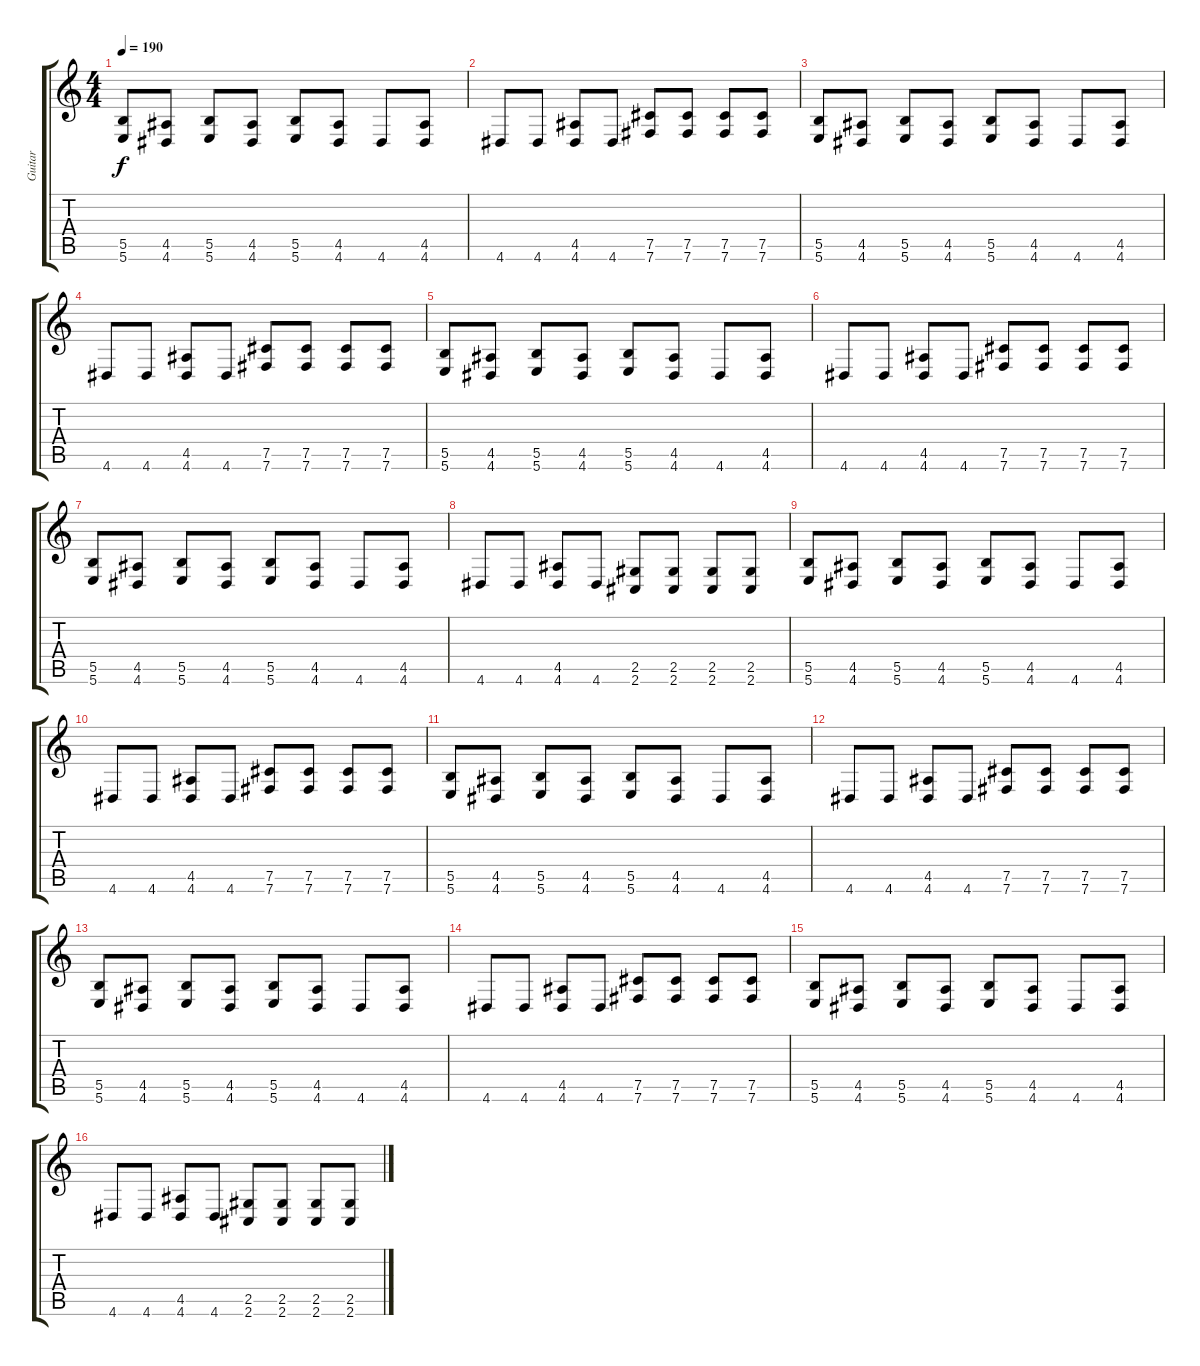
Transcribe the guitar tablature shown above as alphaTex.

\track ("Guitar" "Guitar") {instrument distortionguitar}
\staff {score tabs}
\tuning (Db4 Ab3 E3 B2 Gb2 B1) {hide}
\ts (4 4)
\tempo 190
\clef g2
\ks c
(5.5 5.6).8{dy f instrument distortionguitar} (4.5 4.6).8 (5.5 5.6).8 (4.5 4.6).8 (5.5 5.6).8 (4.5 4.6).8 4.6.8 (4.5 4.6).8 |
4.6.8 4.6.8 (4.5 4.6).8 4.6.8 (7.5 7.6).8 (7.5 7.6).8 (7.5 7.6).8 (7.5 7.6).8 |
(5.5 5.6).8 (4.5 4.6).8 (5.5 5.6).8 (4.5 4.6).8 (5.5 5.6).8 (4.5 4.6).8 4.6.8 (4.5 4.6).8 |
4.6.8 4.6.8 (4.5 4.6).8 4.6.8 (7.5 7.6).8 (7.5 7.6).8 (7.5 7.6).8 (7.5 7.6).8 |
(5.5 5.6).8 (4.5 4.6).8 (5.5 5.6).8 (4.5 4.6).8 (5.5 5.6).8 (4.5 4.6).8 4.6.8 (4.5 4.6).8 |
4.6.8 4.6.8 (4.5 4.6).8 4.6.8 (7.5 7.6).8 (7.5 7.6).8 (7.5 7.6).8 (7.5 7.6).8 |
(5.5 5.6).8 (4.5 4.6).8 (5.5 5.6).8 (4.5 4.6).8 (5.5 5.6).8 (4.5 4.6).8 4.6.8 (4.5 4.6).8 |
4.6.8 4.6.8 (4.5 4.6).8 4.6.8 (2.5 2.6).8 (2.5 2.6).8 (2.5 2.6).8 (2.5 2.6).8 |
(5.5 5.6).8 (4.5 4.6).8 (5.5 5.6).8 (4.5 4.6).8 (5.5 5.6).8 (4.5 4.6).8 4.6.8 (4.5 4.6).8 |
4.6.8 4.6.8 (4.5 4.6).8 4.6.8 (7.5 7.6).8 (7.5 7.6).8 (7.5 7.6).8 (7.5 7.6).8 |
(5.5 5.6).8 (4.5 4.6).8 (5.5 5.6).8 (4.5 4.6).8 (5.5 5.6).8 (4.5 4.6).8 4.6.8 (4.5 4.6).8 |
4.6.8 4.6.8 (4.5 4.6).8 4.6.8 (7.5 7.6).8 (7.5 7.6).8 (7.5 7.6).8 (7.5 7.6).8 |
(5.5 5.6).8 (4.5 4.6).8 (5.5 5.6).8 (4.5 4.6).8 (5.5 5.6).8 (4.5 4.6).8 4.6.8 (4.5 4.6).8 |
4.6.8 4.6.8 (4.5 4.6).8 4.6.8 (7.5 7.6).8 (7.5 7.6).8 (7.5 7.6).8 (7.5 7.6).8 |
(5.5 5.6).8 (4.5 4.6).8 (5.5 5.6).8 (4.5 4.6).8 (5.5 5.6).8 (4.5 4.6).8 4.6.8 (4.5 4.6).8 |
4.6.8 4.6.8 (4.5 4.6).8 4.6.8 (2.5 2.6).8 (2.5 2.6).8 (2.5 2.6).8 (2.5 2.6).8
